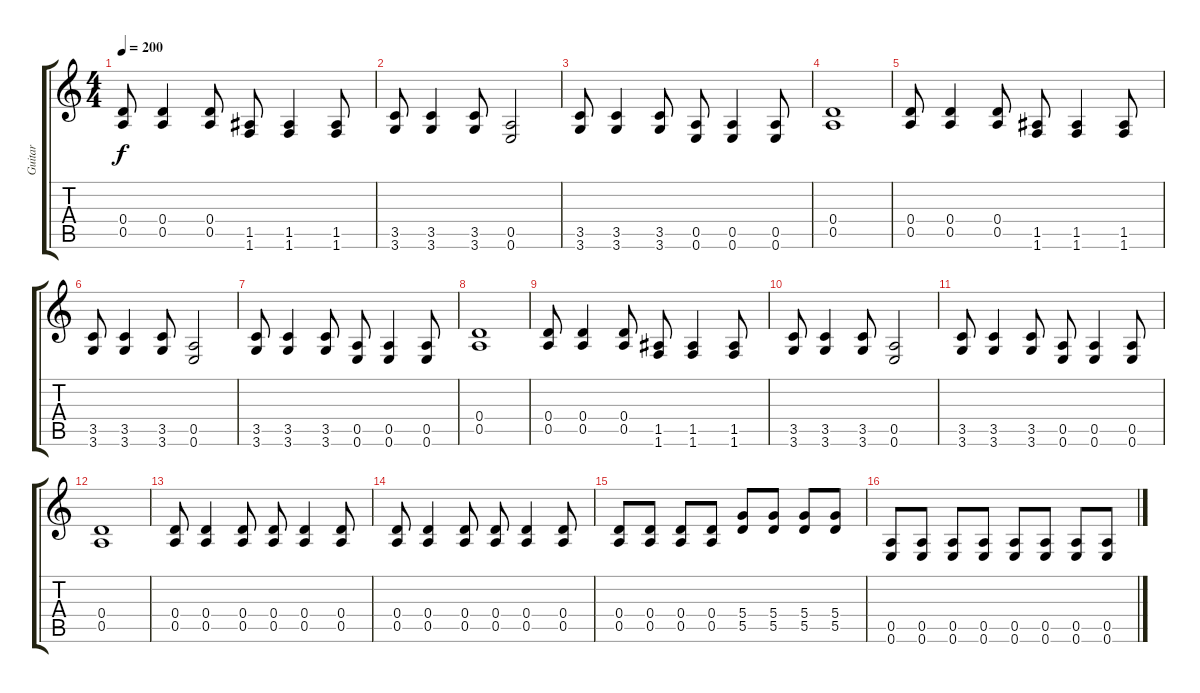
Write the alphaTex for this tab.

\track ("Guitar" "Guitar") {instrument overdrivenguitar}
\staff {score tabs}
\tuning (E4 B3 G3 D3 A2 E2) {hide}
\ts (4 4)
\tempo 200
\clef g2
\ks c
(0.4 0.5).8{dy f} (0.4 0.5).4 (0.4 0.5).8 (1.5 1.6).8 (1.5 1.6).4 (1.5 1.6).8 |
(3.5 3.6).8 (3.5 3.6).4 (3.5 3.6).8 (0.5 0.6).2 |
(3.5 3.6).8 (3.5 3.6).4 (3.5 3.6).8 (0.5 0.6).8 (0.5 0.6).4 (0.5 0.6).8 |
(0.4 0.5).1 |
(0.4 0.5).8 (0.4 0.5).4 (0.4 0.5).8 (1.5 1.6).8 (1.5 1.6).4 (1.5 1.6).8 |
(3.5 3.6).8 (3.5 3.6).4 (3.5 3.6).8 (0.5 0.6).2 |
(3.5 3.6).8 (3.5 3.6).4 (3.5 3.6).8 (0.5 0.6).8 (0.5 0.6).4 (0.5 0.6).8 |
(0.4 0.5).1 |
(0.4 0.5).8 (0.4 0.5).4 (0.4 0.5).8 (1.5 1.6).8 (1.5 1.6).4 (1.5 1.6).8 |
(3.5 3.6).8 (3.5 3.6).4 (3.5 3.6).8 (0.5 0.6).2 |
(3.5 3.6).8 (3.5 3.6).4 (3.5 3.6).8 (0.5 0.6).8 (0.5 0.6).4 (0.5 0.6).8 |
(0.4 0.5).1 |
(0.4 0.5).8 (0.4 0.5).4 (0.4 0.5).8 (0.4 0.5).8 (0.4 0.5).4 (0.4 0.5).8 |
(0.4 0.5).8 (0.4 0.5).4 (0.4 0.5).8 (0.4 0.5).8 (0.4 0.5).4 (0.4 0.5).8 |
(0.4 0.5).8 (0.4 0.5).8 (0.4 0.5).8 (0.4 0.5).8 (5.4 5.5).8 (5.4 5.5).8 (5.4 5.5).8 (5.4 5.5).8 |
(0.5 0.6).8 (0.5 0.6).8 (0.5 0.6).8 (0.5 0.6).8 (0.5 0.6).8 (0.5 0.6).8 (0.5 0.6).8 (0.5 0.6).8
